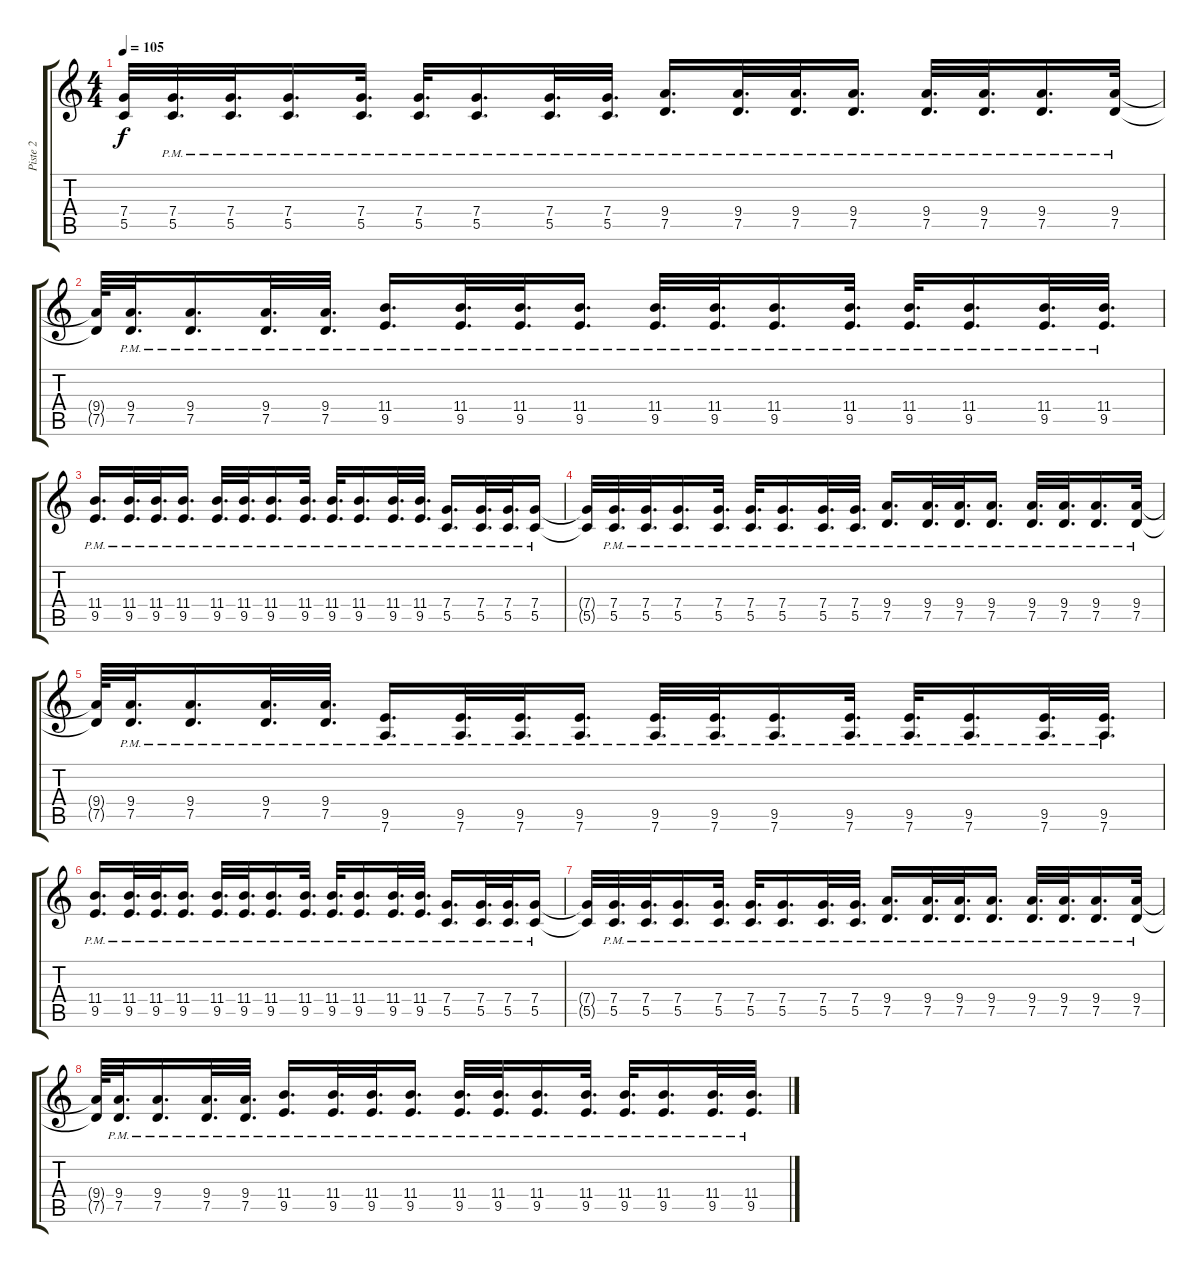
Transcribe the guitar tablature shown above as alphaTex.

\track ("Piste 2" "Piste 2") {instrument distortionguitar}
\staff {score tabs}
\tuning (D4 A3 F3 C3 G2 D2) {hide}
\ts (4 4)
\tempo 105
\clef g2
\ks c
(7.4{t} 5.5{t}).32{dy f} (7.4{pm} 5.5{pm}).32{d} (7.4{pm} 5.5{pm}).32{d} (7.4{pm} 5.5{pm}).16{d} (7.4{pm} 5.5{pm}).32{d} (7.4{pm} 5.5{pm}).32{d} (7.4{pm} 5.5{pm}).16{d} (7.4{pm} 5.5{pm}).32{d} (7.4{pm} 5.5{pm}).32{d} (9.4{pm} 7.5{pm}).16{d} (9.4{pm} 7.5{pm}).32{d} (9.4{pm} 7.5{pm}).32{d} (9.4{pm} 7.5{pm}).16{d} (9.4{pm} 7.5{pm}).32{d} (9.4{pm} 7.5{pm}).32{d} (9.4{pm} 7.5{pm}).16{d} (9.4{pm} 7.5{pm}).32 |
(9.4{t} 7.5{t}).64 (9.4{pm} 7.5{pm}).32{d} (9.4{pm} 7.5{pm}).16{d} (9.4{pm} 7.5{pm}).32{d} (9.4{pm} 7.5{pm}).32{d} (11.4{pm} 9.5{pm}).16{d} (11.4{pm} 9.5{pm}).32{d} (11.4{pm} 9.5{pm}).32{d} (11.4{pm} 9.5{pm}).16{d} (11.4{pm} 9.5{pm}).32{d} (11.4{pm} 9.5{pm}).32{d} (11.4{pm} 9.5{pm}).16{d} (11.4{pm} 9.5{pm}).32{d} (11.4{pm} 9.5{pm}).32{d} (11.4{pm} 9.5{pm}).16{d} (11.4{pm} 9.5{pm}).32{d} (11.4{pm} 9.5{pm}).32{d} |
(11.4{pm} 9.5{pm}).16{d} (11.4{pm} 9.5{pm}).32{d} (11.4{pm} 9.5{pm}).32{d} (11.4{pm} 9.5{pm}).16{d} (11.4{pm} 9.5{pm}).32{d} (11.4{pm} 9.5{pm}).32{d} (11.4{pm} 9.5{pm}).16{d} (11.4{pm} 9.5{pm}).32{d} (11.4{pm} 9.5{pm}).32{d} (11.4{pm} 9.5{pm}).16{d} (11.4{pm} 9.5{pm}).32{d} (11.4{pm} 9.5{pm}).32{d} (7.4{pm} 5.5{pm}).16{d} (7.4{pm} 5.5{pm}).32{d} (7.4{pm} 5.5{pm}).32{d} (7.4{pm} 5.5{pm}).16 |
(7.4{t} 5.5{t}).32 (7.4{pm} 5.5{pm}).32{d} (7.4{pm} 5.5{pm}).32{d} (7.4{pm} 5.5{pm}).16{d} (7.4{pm} 5.5{pm}).32{d} (7.4{pm} 5.5{pm}).32{d} (7.4{pm} 5.5{pm}).16{d} (7.4{pm} 5.5{pm}).32{d} (7.4{pm} 5.5{pm}).32{d} (9.4{pm} 7.5{pm}).16{d} (9.4{pm} 7.5{pm}).32{d} (9.4{pm} 7.5{pm}).32{d} (9.4{pm} 7.5{pm}).16{d} (9.4{pm} 7.5{pm}).32{d} (9.4{pm} 7.5{pm}).32{d} (9.4{pm} 7.5{pm}).16{d} (9.4{pm} 7.5{pm}).32 |
(9.4{t} 7.5{t}).64 (9.4{pm} 7.5{pm}).32{d} (9.4{pm} 7.5{pm}).16{d} (9.4{pm} 7.5{pm}).32{d} (9.4{pm} 7.5{pm}).32{d} (9.5{pm} 7.6{pm}).16{d} (9.5{pm} 7.6{pm}).32{d} (9.5{pm} 7.6{pm}).32{d} (9.5{pm} 7.6{pm}).16{d} (9.5{pm} 7.6{pm}).32{d} (9.5{pm} 7.6{pm}).32{d} (9.5{pm} 7.6{pm}).16{d} (9.5{pm} 7.6{pm}).32{d} (9.5{pm} 7.6{pm}).32{d} (9.5{pm} 7.6{pm}).16{d} (9.5{pm} 7.6{pm}).32{d} (9.5{pm} 7.6{pm}).32{d} |
(11.4{pm} 9.5{pm}).16{d} (11.4{pm} 9.5{pm}).32{d} (11.4{pm} 9.5{pm}).32{d} (11.4{pm} 9.5{pm}).16{d} (11.4{pm} 9.5{pm}).32{d} (11.4{pm} 9.5{pm}).32{d} (11.4{pm} 9.5{pm}).16{d} (11.4{pm} 9.5{pm}).32{d} (11.4{pm} 9.5{pm}).32{d} (11.4{pm} 9.5{pm}).16{d} (11.4{pm} 9.5{pm}).32{d} (11.4{pm} 9.5{pm}).32{d} (7.4{pm} 5.5{pm}).16{d} (7.4{pm} 5.5{pm}).32{d} (7.4{pm} 5.5{pm}).32{d} (7.4{pm} 5.5{pm}).16 |
(7.4{t} 5.5{t}).32 (7.4{pm} 5.5{pm}).32{d} (7.4{pm} 5.5{pm}).32{d} (7.4{pm} 5.5{pm}).16{d} (7.4{pm} 5.5{pm}).32{d} (7.4{pm} 5.5{pm}).32{d} (7.4{pm} 5.5{pm}).16{d} (7.4{pm} 5.5{pm}).32{d} (7.4{pm} 5.5{pm}).32{d} (9.4{pm} 7.5{pm}).16{d} (9.4{pm} 7.5{pm}).32{d} (9.4{pm} 7.5{pm}).32{d} (9.4{pm} 7.5{pm}).16{d} (9.4{pm} 7.5{pm}).32{d} (9.4{pm} 7.5{pm}).32{d} (9.4{pm} 7.5{pm}).16{d} (9.4{pm} 7.5{pm}).32 |
(9.4{t} 7.5{t}).64 (9.4{pm} 7.5{pm}).32{d} (9.4{pm} 7.5{pm}).16{d} (9.4{pm} 7.5{pm}).32{d} (9.4{pm} 7.5{pm}).32{d} (11.4{pm} 9.5{pm}).16{d} (11.4{pm} 9.5{pm}).32{d} (11.4{pm} 9.5{pm}).32{d} (11.4{pm} 9.5{pm}).16{d} (11.4{pm} 9.5{pm}).32{d} (11.4{pm} 9.5{pm}).32{d} (11.4{pm} 9.5{pm}).16{d} (11.4{pm} 9.5{pm}).32{d} (11.4{pm} 9.5{pm}).32{d} (11.4{pm} 9.5{pm}).16{d} (11.4{pm} 9.5{pm}).32{d} (11.4{pm} 9.5{pm}).32{d}
